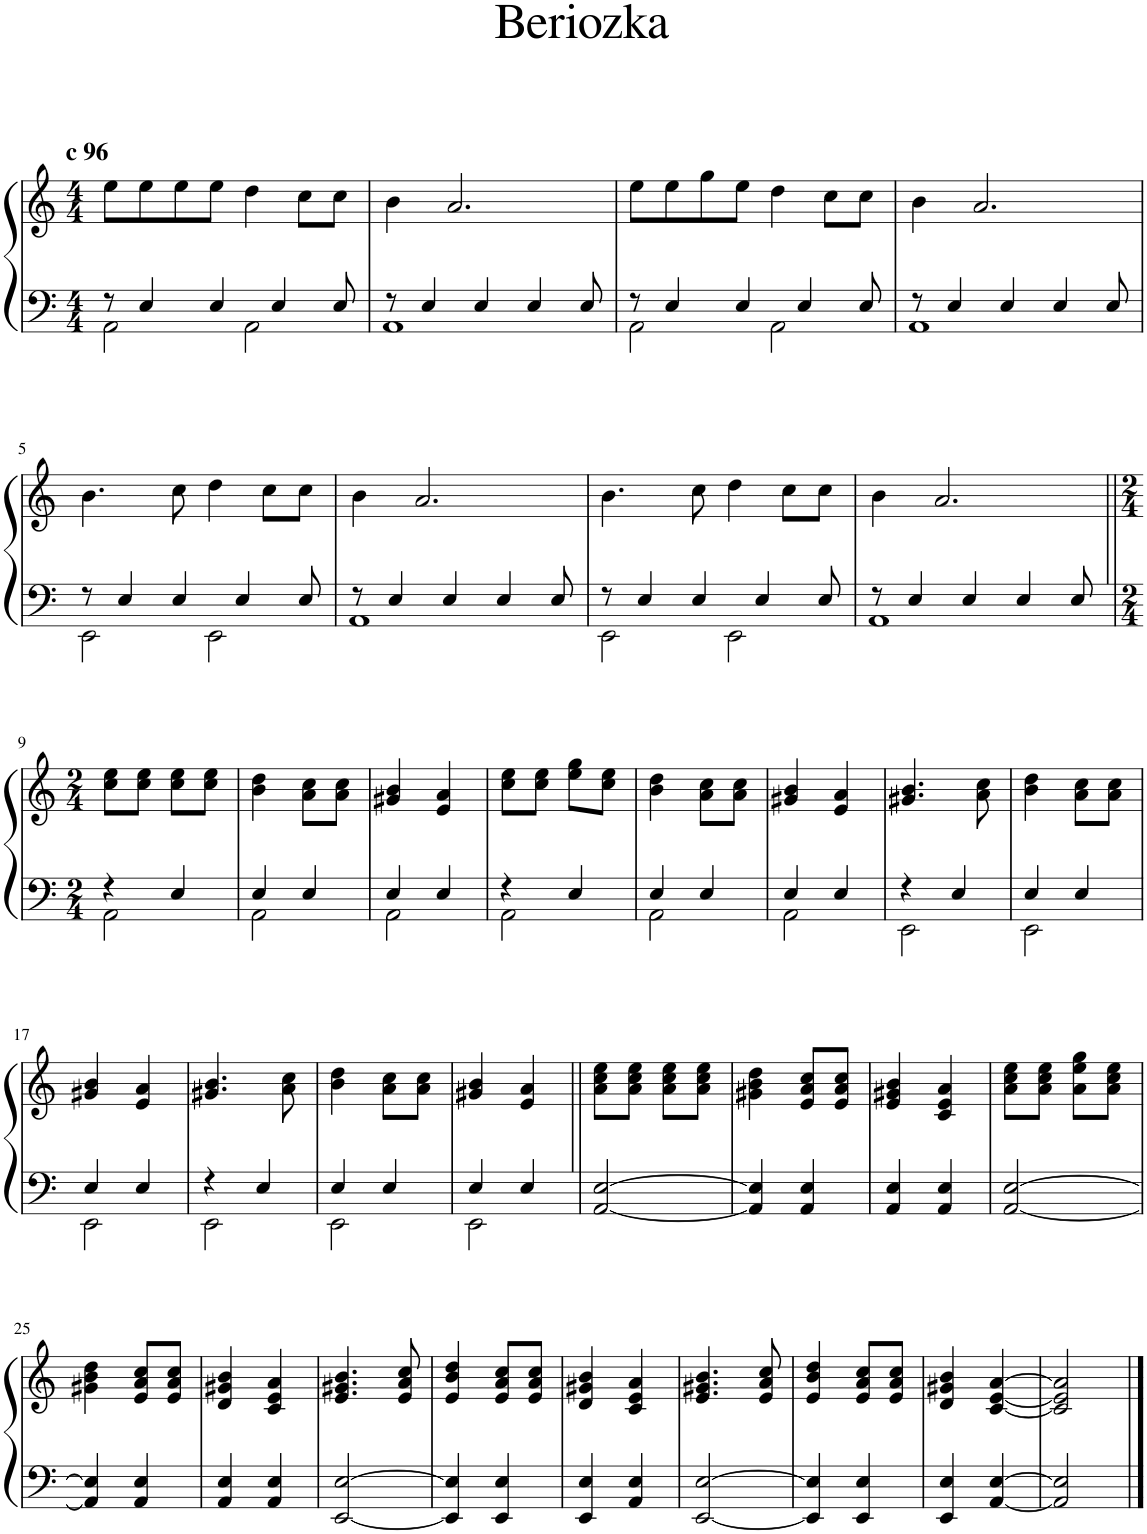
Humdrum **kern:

**kern	**kern
*part1	*part1
*staff2	*staff1
*I"Piano	*
*I'Pno	*
*clefF4	*clefG2
*k[]	*k[]
*M4/4	*M4/4
=1	=1
*^	*
!	!	!LO:TX:a:B:t=c 96
8r	2AA\	8ee\L
4E/	.	8ee\
.	.	8ee\
4E/	.	8ee\J
.	2AA\	4dd\
4E/	.	.
.	.	8cc\L
8E/	.	8cc\J
=2	=2	=2
8r	1AA	4b\
4E/	.	.
.	.	2.a/
4E/	.	.
4E/	.	.
8E/	.	.
=3	=3	=3
8r	2AA\	8ee\L
4E/	.	8ee\
.	.	8gg\
4E/	.	8ee\J
.	2AA\	4dd\
4E/	.	.
.	.	8cc\L
8E/	.	8cc\J
=4	=4	=4
8r	1AA	4b\
4E/	.	.
.	.	2.a/
4E/	.	.
4E/	.	.
8E/	.	.
!!LO:LB:g=z
=5	=5	=5
8r	2EE\	4.b\
4E/	.	.
4E/	.	8cc\
.	2EE\	4dd\
4E/	.	.
.	.	8cc\L
8E/	.	8cc\J
=6	=6	=6
8r	1AA	4b\
4E/	.	.
.	.	2.a/
4E/	.	.
4E/	.	.
8E/	.	.
=7	=7	=7
8r	2EE\	4.b\
4E/	.	.
4E/	.	8cc\
.	2EE\	4dd\
4E/	.	.
.	.	8cc\L
8E/	.	8cc\J
=8	=8	=8
8r	1AA	4b\
4E/	.	.
.	.	2.a/
4E/	.	.
4E/	.	.
8E/	.	.
!!LO:LB:g=z
=9||	=9||	=9||
*M2/4	*	*M2/4
4r	2AA\	8cc\ 8ee\L
.	.	8cc\ 8ee\J
4E/	.	8cc\ 8ee\L
.	.	8cc\ 8ee\J
=10	=10	=10
4E/	2AA\	4b\ 4dd\
4E/	.	8a\ 8cc\L
.	.	8a\ 8cc\J
=11	=11	=11
4E/	2AA\	4g#X/ 4b/
4E/	.	4e/ 4a/
=12	=12	=12
4r	2AA\	8cc\ 8ee\L
.	.	8cc\ 8ee\J
4E/	.	8ee\ 8gg\L
.	.	8cc\ 8ee\J
=13	=13	=13
4E/	2AA\	4b\ 4dd\
4E/	.	8a\ 8cc\L
.	.	8a\ 8cc\J
=14	=14	=14
4E/	2AA\	4g#X/ 4b/
4E/	.	4e/ 4a/
=15	=15	=15
4r	2EE\	4.g#X/ 4.b/
4E/	.	.
.	.	8a\ 8cc\
=16	=16	=16
4E/	2EE\	4b\ 4dd\
4E/	.	8a\ 8cc\L
.	.	8a\ 8cc\J
!!LO:LB:g=z
=17	=17	=17
4E/	2EE\	4g#X/ 4b/
4E/	.	4e/ 4a/
=18	=18	=18
4r	2EE\	4.g#X/ 4.b/
4E/	.	.
.	.	8a\ 8cc\
=19	=19	=19
4E/	2EE\	4b\ 4dd\
4E/	.	8a\ 8cc\L
.	.	8a\ 8cc\J
=20	=20	=20
4E/	2EE\	4g#X/ 4b/
4E/	.	4e/ 4a/
*v	*v	*
=21||	=21||
[2AA/ [2E/	8a\ 8cc\ 8ee\L
.	8a\ 8cc\ 8ee\J
.	8a\ 8cc\ 8ee\L
.	8a\ 8cc\ 8ee\J
=22	=22
4AA/] 4E/]	4g#X\ 4b\ 4dd\
4AA/ 4E/	8e/ 8a/ 8cc/L
.	8e/ 8a/ 8cc/J
=23	=23
4AA/ 4E/	4e/ 4g#X/ 4b/
4AA/ 4E/	4c/ 4e/ 4a/
=24	=24
[2AA/ [2E/	8a\ 8cc\ 8ee\L
.	8a\ 8cc\ 8ee\J
.	8a\ 8ee\ 8gg\L
.	8a\ 8cc\ 8ee\J
!!LO:LB:g=z
=25	=25
4AA/] 4E/]	4g#X\ 4b\ 4dd\
4AA/ 4E/	8e/ 8a/ 8cc/L
.	8e/ 8a/ 8cc/J
=26	=26
4AA/ 4E/	4d/ 4g#X/ 4b/
4AA/ 4E/	4c/ 4e/ 4a/
=27	=27
[2EE/ [2E/	4.e/ 4.g#X/ 4.b/
.	8e/ 8a/ 8cc/
=28	=28
4EE/] 4E/]	4e/ 4b/ 4dd/
4EE/ 4E/	8e/ 8a/ 8cc/L
.	8e/ 8a/ 8cc/J
=29	=29
4EE/ 4E/	4d/ 4g#X/ 4b/
4AA/ 4E/	4c/ 4e/ 4a/
=30	=30
[2EE/ [2E/	4.e/ 4.g#X/ 4.b/
.	8e/ 8a/ 8cc/
=31	=31
4EE/] 4E/]	4e/ 4b/ 4dd/
4EE/ 4E/	8e/ 8a/ 8cc/L
.	8e/ 8a/ 8cc/J
=32	=32
4EE/ 4E/	4d/ 4g#X/ 4b/
[4AA/ [4E/	[4c/ [4e/ [4a/
=33	=33
2AA/] 2E/]	2c/] 2e/] 2a/]
==	==
*-	*-
